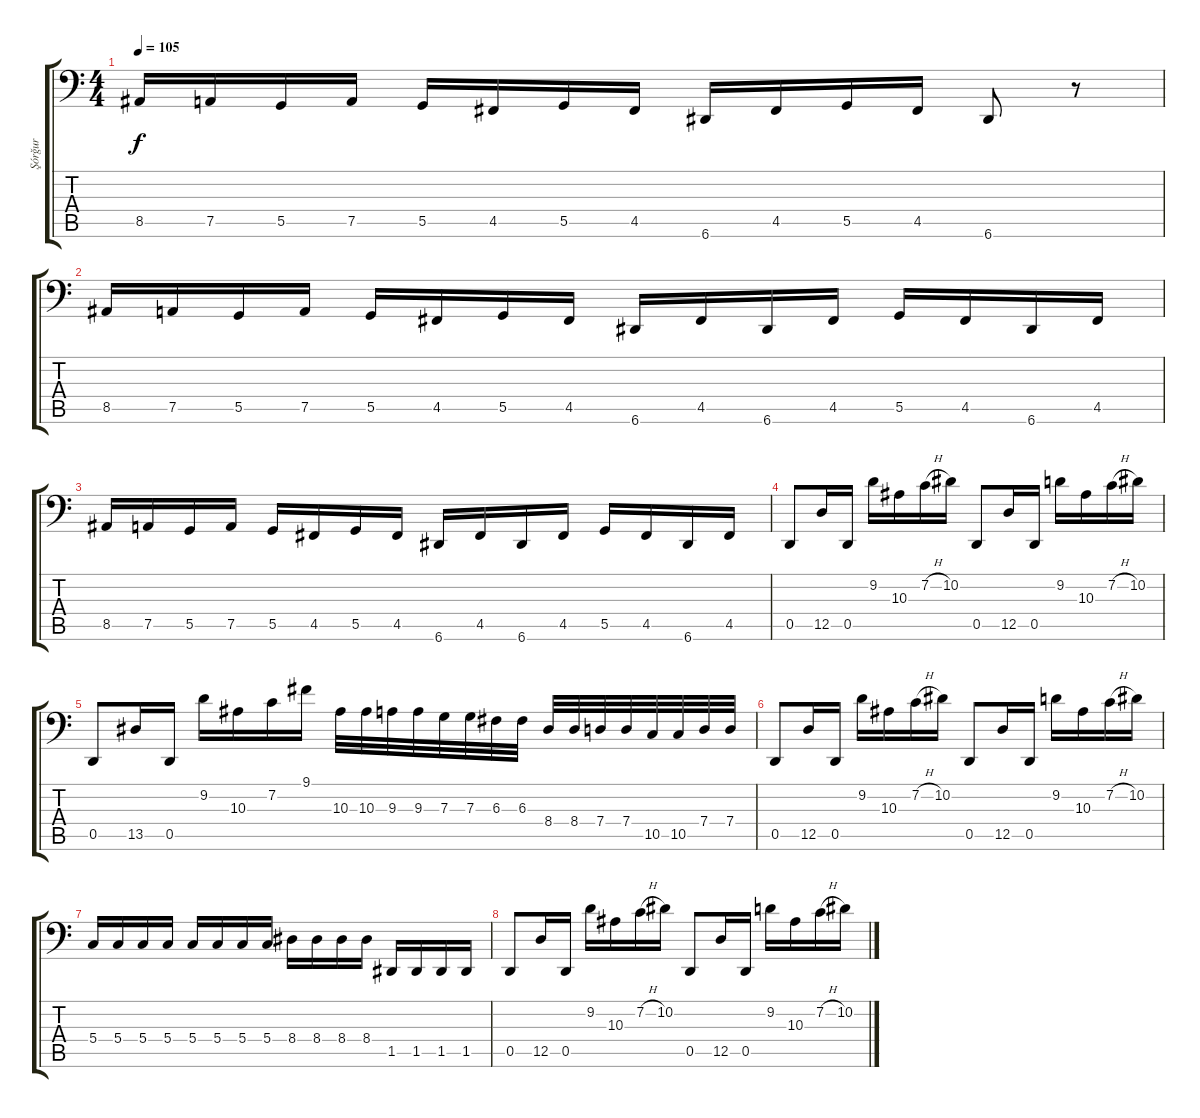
\track ("Şórğur" "Şórğur") {instrument distortionguitar}
\staff {score tabs}
\tuning (A2 F2 C2 G1 D1 A0) {hide}
\ts (4 4)
\tempo 105
\clef f4
\ks c
8.5.16{dy f} 7.5.16 5.5.16 7.5.16 5.5.16 4.5.16 5.5.16 4.5.16 6.6.16 4.5.16 5.5.16 4.5.16 6.6.8 r.8 |
8.5.16 7.5.16 5.5.16 7.5.16 5.5.16 4.5.16 5.5.16 4.5.16 6.6.16 4.5.16 6.6.16 4.5.16 5.5.16 4.5.16 6.6.16 4.5.16 |
8.5.16 7.5.16 5.5.16 7.5.16 5.5.16 4.5.16 5.5.16 4.5.16 6.6.16 4.5.16 6.6.16 4.5.16 5.5.16 4.5.16 6.6.16 4.5.16 |
0.5.8 12.5.16 0.5.16 9.2.16 10.3.16 7.2{h}.16 10.2.16 0.5.8 12.5.16 0.5.16 9.2.16 10.3.16 7.2{h}.16 10.2.16 |
0.5.8 13.5.16 0.5.16 9.2.16 10.3.16 7.2.16 9.1.16 10.3.32 10.3.32 9.3.32 9.3.32 7.3.32 7.3.32 6.3.32 6.3.32 8.4.32 8.4.32 7.4.32 7.4.32 10.5.32 10.5.32 7.4.32 7.4.32 |
0.5.8 12.5.16 0.5.16 9.2.16 10.3.16 7.2{h}.16 10.2.16 0.5.8 12.5.16 0.5.16 9.2.16 10.3.16 7.2{h}.16 10.2.16 |
5.4.16 5.4.16 5.4.16 5.4.16 5.4.16 5.4.16 5.4.16 5.4.16 8.4.16 8.4.16 8.4.16 8.4.16 1.5.16 1.5.16 1.5.16 1.5.16 |
0.5.8 12.5.16 0.5.16 9.2.16 10.3.16 7.2{h}.16 10.2.16 0.5.8 12.5.16 0.5.16 9.2.16 10.3.16 7.2{h}.16 10.2.16
